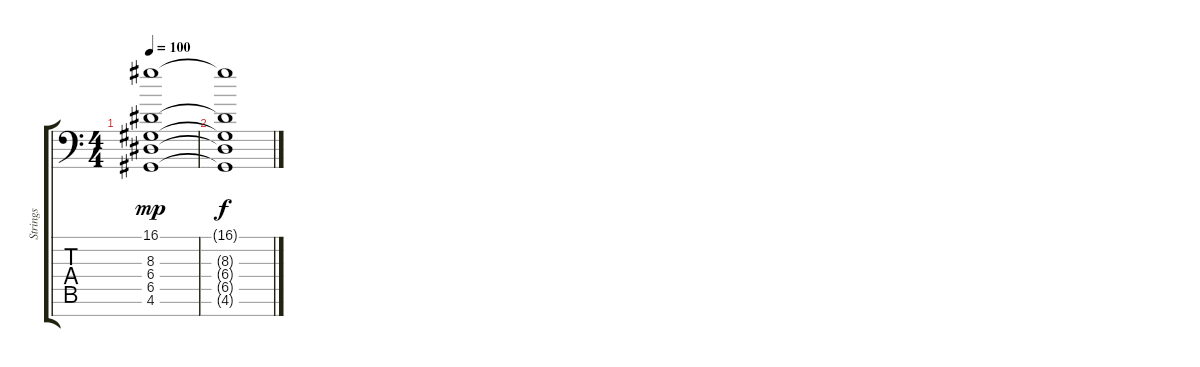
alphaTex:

\track ("Strings" "Strings") {instrument stringensemble1}
\staff {score tabs}
\tuning (E4 B3 G3 D3 A2 E2 Ab1) {hide}
\ts (4 4)
\tempo 100
\clef f4
\ks c
(16.1 8.3 6.4 6.5 4.6).1{dy mp} |
(16.1{t} 8.3{t} 6.4{t} 6.5{t} 4.6{t}).1{dy f}
